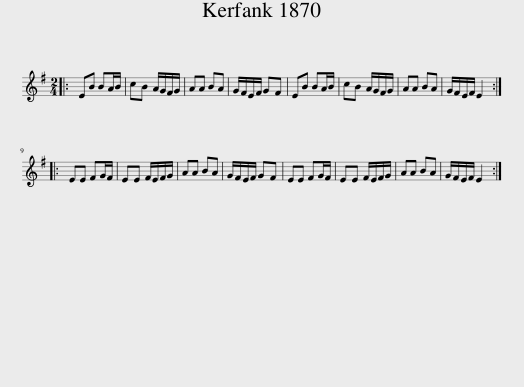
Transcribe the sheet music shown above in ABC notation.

X:1
L:1/8
M:2/4
I:linebreak $
K:Emin
V:1 treble
V:1
|: EB BA/B/ | cB A/G/F/G/ | AA BA | G/F/E/F/ GF | EB BA/B/ | %5
 cB A/G/F/G/ | AA BA | G/F/E/F/ E2 ::$ EE FG/F/ | EE F/E/F/G/ | %10
 AA BA | G/F/E/F/ GF | EE FG/F/ | EE F/E/F/G/ | AA BA | %15
 G/F/E/F/ E2 :| %16
